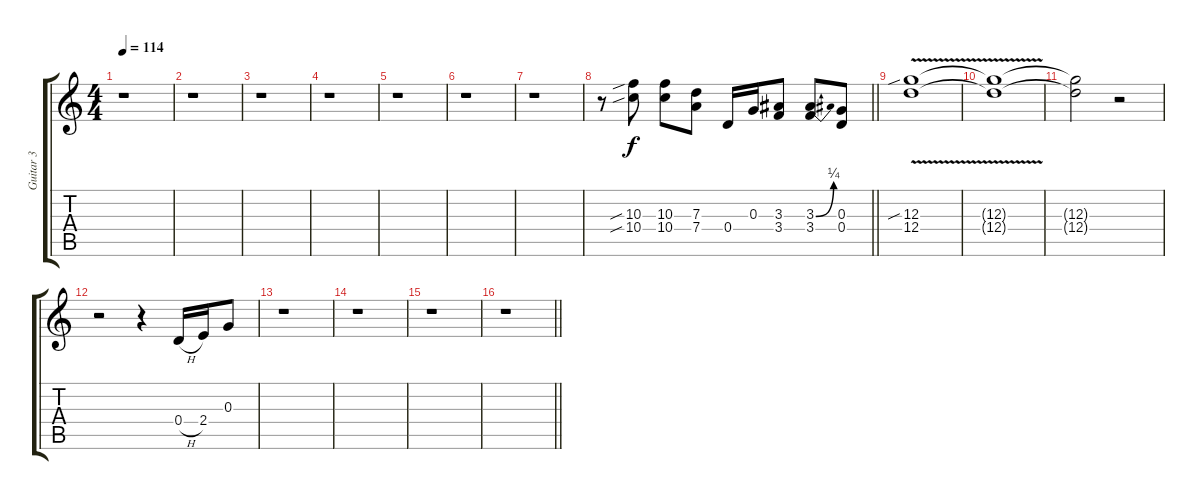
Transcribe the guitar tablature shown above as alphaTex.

\track ("Guitar 3" "Guitar 3") {instrument overdrivenguitar}
\staff {score tabs}
\tuning (E4 B3 G3 D3 A2 E2) {hide}
\ts (4 4)
\tempo 114
\clef g2
\ks c
r.1{dy f} |
r.1 |
r.1 |
r.1 |
r.1 |
r.1 |
r.1 |
\barLineRight lightlight
r.8 (10.3{sib} 10.4{sib}).8 (10.3 10.4).8 (7.3 7.4).8 0.4.16 0.3.16 (3.3 3.4).8 (3.3{be (bend 0 0 60 1)} 3.4).8 (0.3 0.4).8 |
(12.3{sib} 12.4{v}).1 |
(12.3{t} 12.4{t}).1 |
(12.3{t} 12.4{t}).2 r.2 |
r.2 r.4 0.4{h}.16 2.4.16 0.3.8 |
r.1 |
r.1 |
r.1 |
\barLineRight lightlight
r.1
